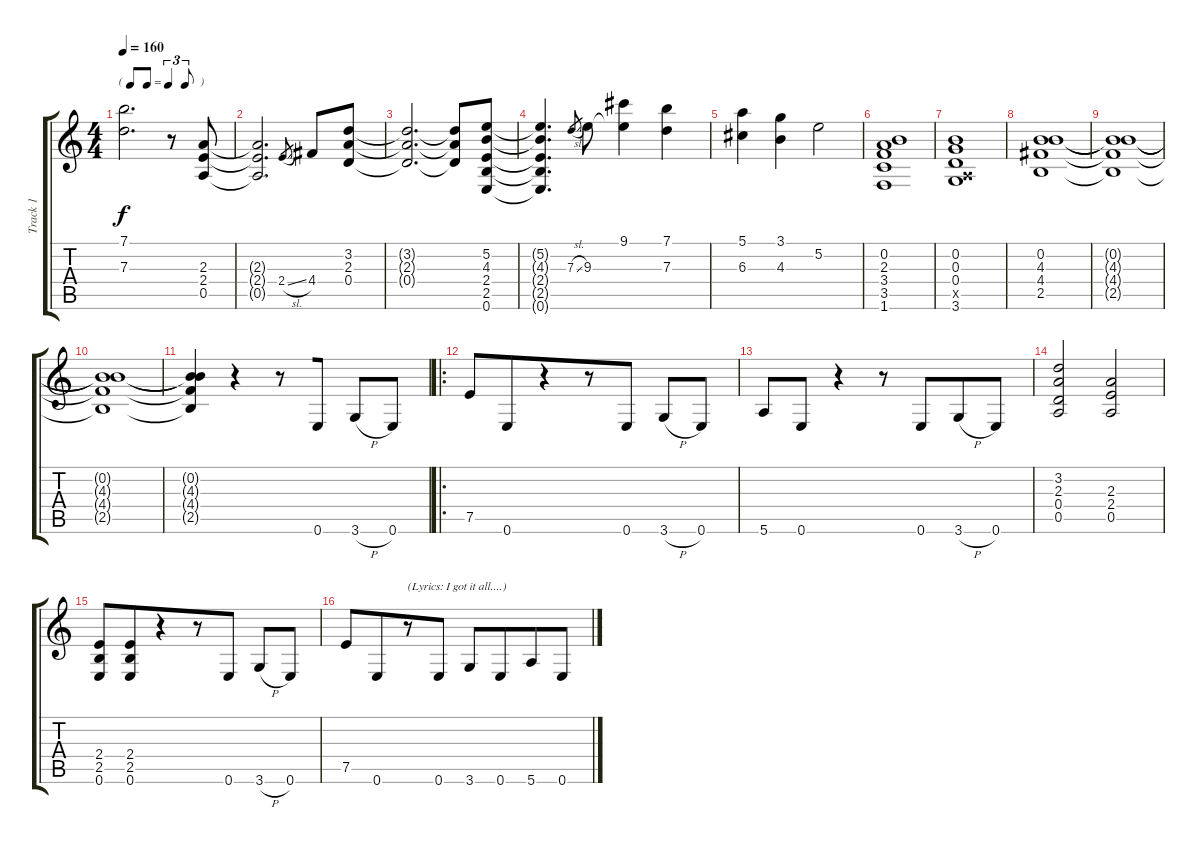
\track ("Track 1" "Track 1") {instrument acousticguitarsteel}
\staff {score tabs}
\tuning (E4 B3 G3 D3 A2 E2) {hide}
\ts (4 4)
\tf triplet8th
\tempo 160
\clef g2
\ks c
(7.1{t} 7.3{t}).2{d dy f} r.8 (2.3 2.4 0.5).8 |
(2.3{t} 2.4{t} 0.5{t}).2{d} 2.4{sl}.8{gr beam merge} 4.4.8{beam merge} (3.2 2.3 0.4).8 |
(3.2{t} 2.3{t} 0.4{t}).2{d} (3.2{t} 2.3{t} 0.4{t}).8 (5.2 4.3 2.4 2.5 0.6).8 |
(5.2{t} 4.3{t} 2.4{t} 2.5{t} 0.6{t}).4{d} 7.3{sl}.8{gr} 9.3.8 (9.1 9.3{t}).4 (7.1 7.3).4 |
(5.1 6.3).4{beam merge} (3.1 4.3).4 5.2.2 |
(0.2 2.3 3.4 3.5 1.6).1 |
(0.2 0.3 0.4 0.5{x} 3.6).1 |
(0.2 4.3 4.4 2.5).1 |
(0.2{t} 4.3{t} 4.4{t} 2.5{t}).1 |
(0.2{t} 4.3{t} 4.4{t} 2.5{t}).1 |
(0.2{t} 4.3{t} 4.4{t} 2.5{t}).4{beam merge} r.4{beam merge} r.8{beam merge} 0.6.8 3.6{h}.8 0.6.8 |
\ro
7.5.8 0.6.8{beam merge} r.4{beam merge} r.8{beam merge} 0.6.8 3.6{h}.8{beam merge} 0.6.8 |
5.6.8 0.6.8 r.4 r.8{beam merge} 0.6.8{beam merge} 3.6{h}.8{beam merge} 0.6.8 |
(3.2 2.3 0.4 0.5).2{beam merge} (2.3 2.4 0.5).2 |
(2.4 2.5 0.6).8{beam merge} (2.4 2.5 0.6).8{beam merge} r.4{beam merge} r.8{beam merge} 0.6.8 3.6{h}.8{beam merge} 0.6.8 |
7.5.8 0.6.8{beam merge} r.8{txt "(Lyrics: I got it all....)" beam merge} 0.6.8 3.6.8{beam merge} 0.6.8{beam merge} 5.6.8{beam merge} 0.6.8
